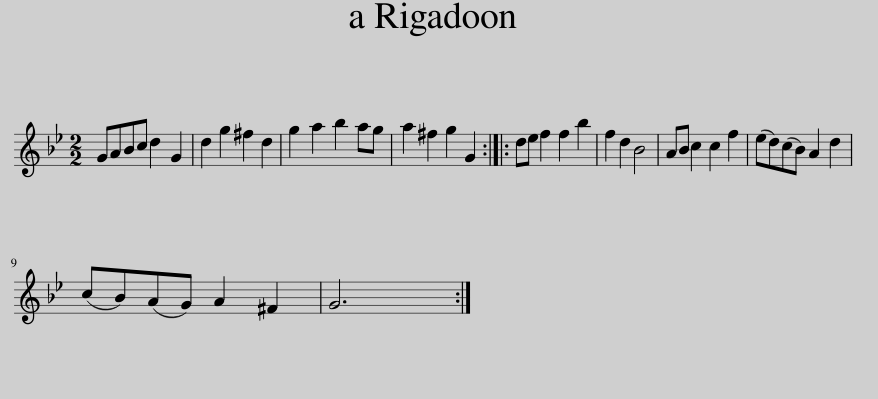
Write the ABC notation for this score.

X:1
L:1/8
M:2/2
I:linebreak $
K:Gmin
V:1 treble
V:1
 GABc d2 G2 | d2 g2 ^f2 d2 | g2 a2 b2 ag | a2 ^f2 g2 G2 :: de f2 f2 b2 | %5
 f2 d2 B4 | AB c2 c2 f2 | (ed)(cB) A2 d2 |$ (cB)(AG) A2 ^F2 | G6 :| %10
